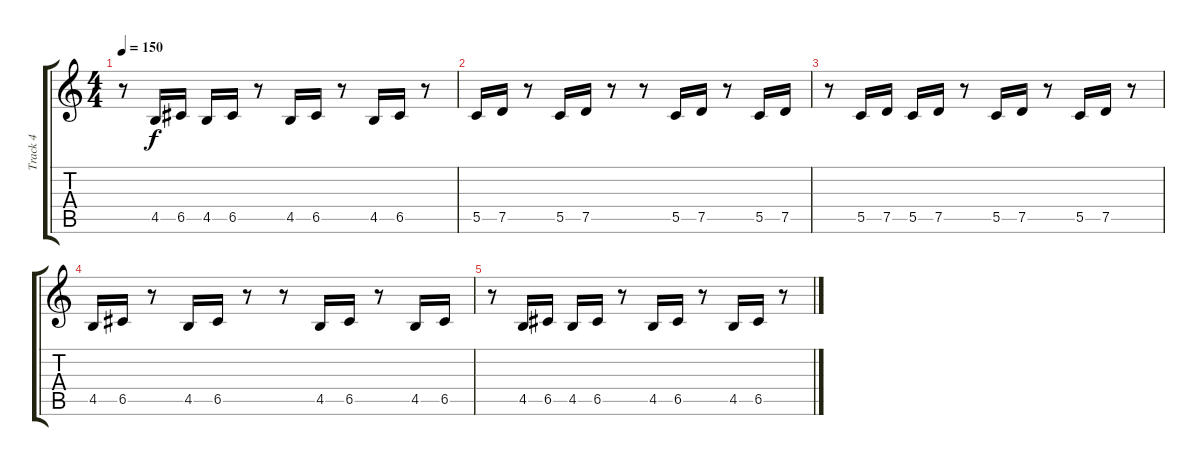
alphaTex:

\track ("Track 4" "Track 4") {instrument overdrivenguitar}
\staff {score tabs}
\tuning (D4 A3 F3 C3 G2 C2) {hide}
\ts (4 4)
\tempo 150
\clef g2
\ks c
r.8{dy f} 4.5.16 6.5.16 4.5.16 6.5.16 r.8 4.5.16 6.5.16 r.8 4.5.16 6.5.16 r.8 |
5.5.16 7.5.16 r.8 5.5.16 7.5.16 r.8 r.8 5.5.16 7.5.16 r.8 5.5.16 7.5.16 |
r.8 5.5.16 7.5.16 5.5.16 7.5.16 r.8 5.5.16 7.5.16 r.8 5.5.16 7.5.16 r.8 |
4.5.16 6.5.16 r.8 4.5.16 6.5.16 r.8 r.8 4.5.16 6.5.16 r.8 4.5.16 6.5.16 |
r.8 4.5.16 6.5.16 4.5.16 6.5.16 r.8 4.5.16 6.5.16 r.8 4.5.16 6.5.16 r.8
